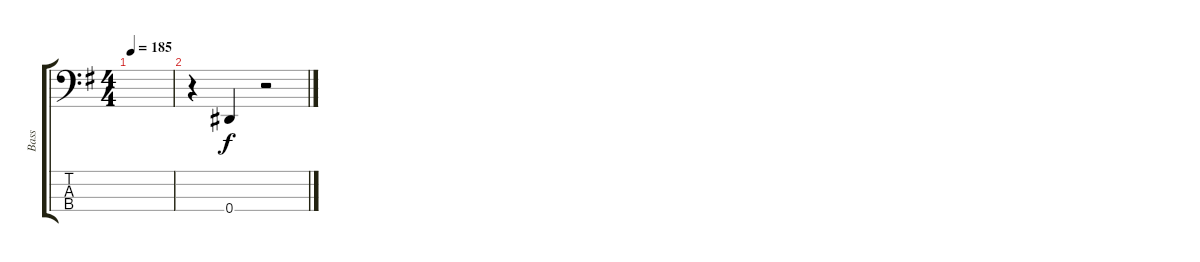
\track ("Bass" "Bass") {instrument electricbassfinger}
\staff {score tabs}
\tuning (Gb2 Db2 Ab1 Eb1) {hide}
\ts (4 4)
\tempo 185
\clef f4
\ks eminor
|
r.4 0.4.4 r.2
